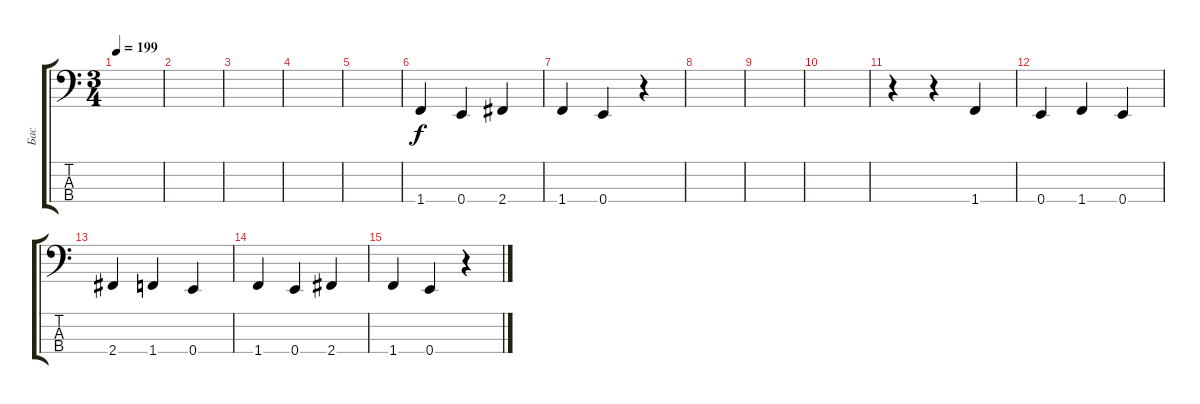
\track ("Бас" "Бас") {instrument electricbasspick}
\staff {score tabs}
\tuning (G2 D2 A1 E1) {hide}
\ts (3 4)
\tempo 199
\clef f4
\ks c
|
|
|
|
|
1.4.4 0.4.4 2.4.4 |
1.4.4 0.4.4 r.4 |
|
|
|
r.4 r.4 1.4.4 |
0.4.4 1.4.4 0.4.4 |
2.4.4 1.4.4 0.4.4 |
1.4.4 0.4.4 2.4.4 |
1.4.4 0.4.4 r.4
